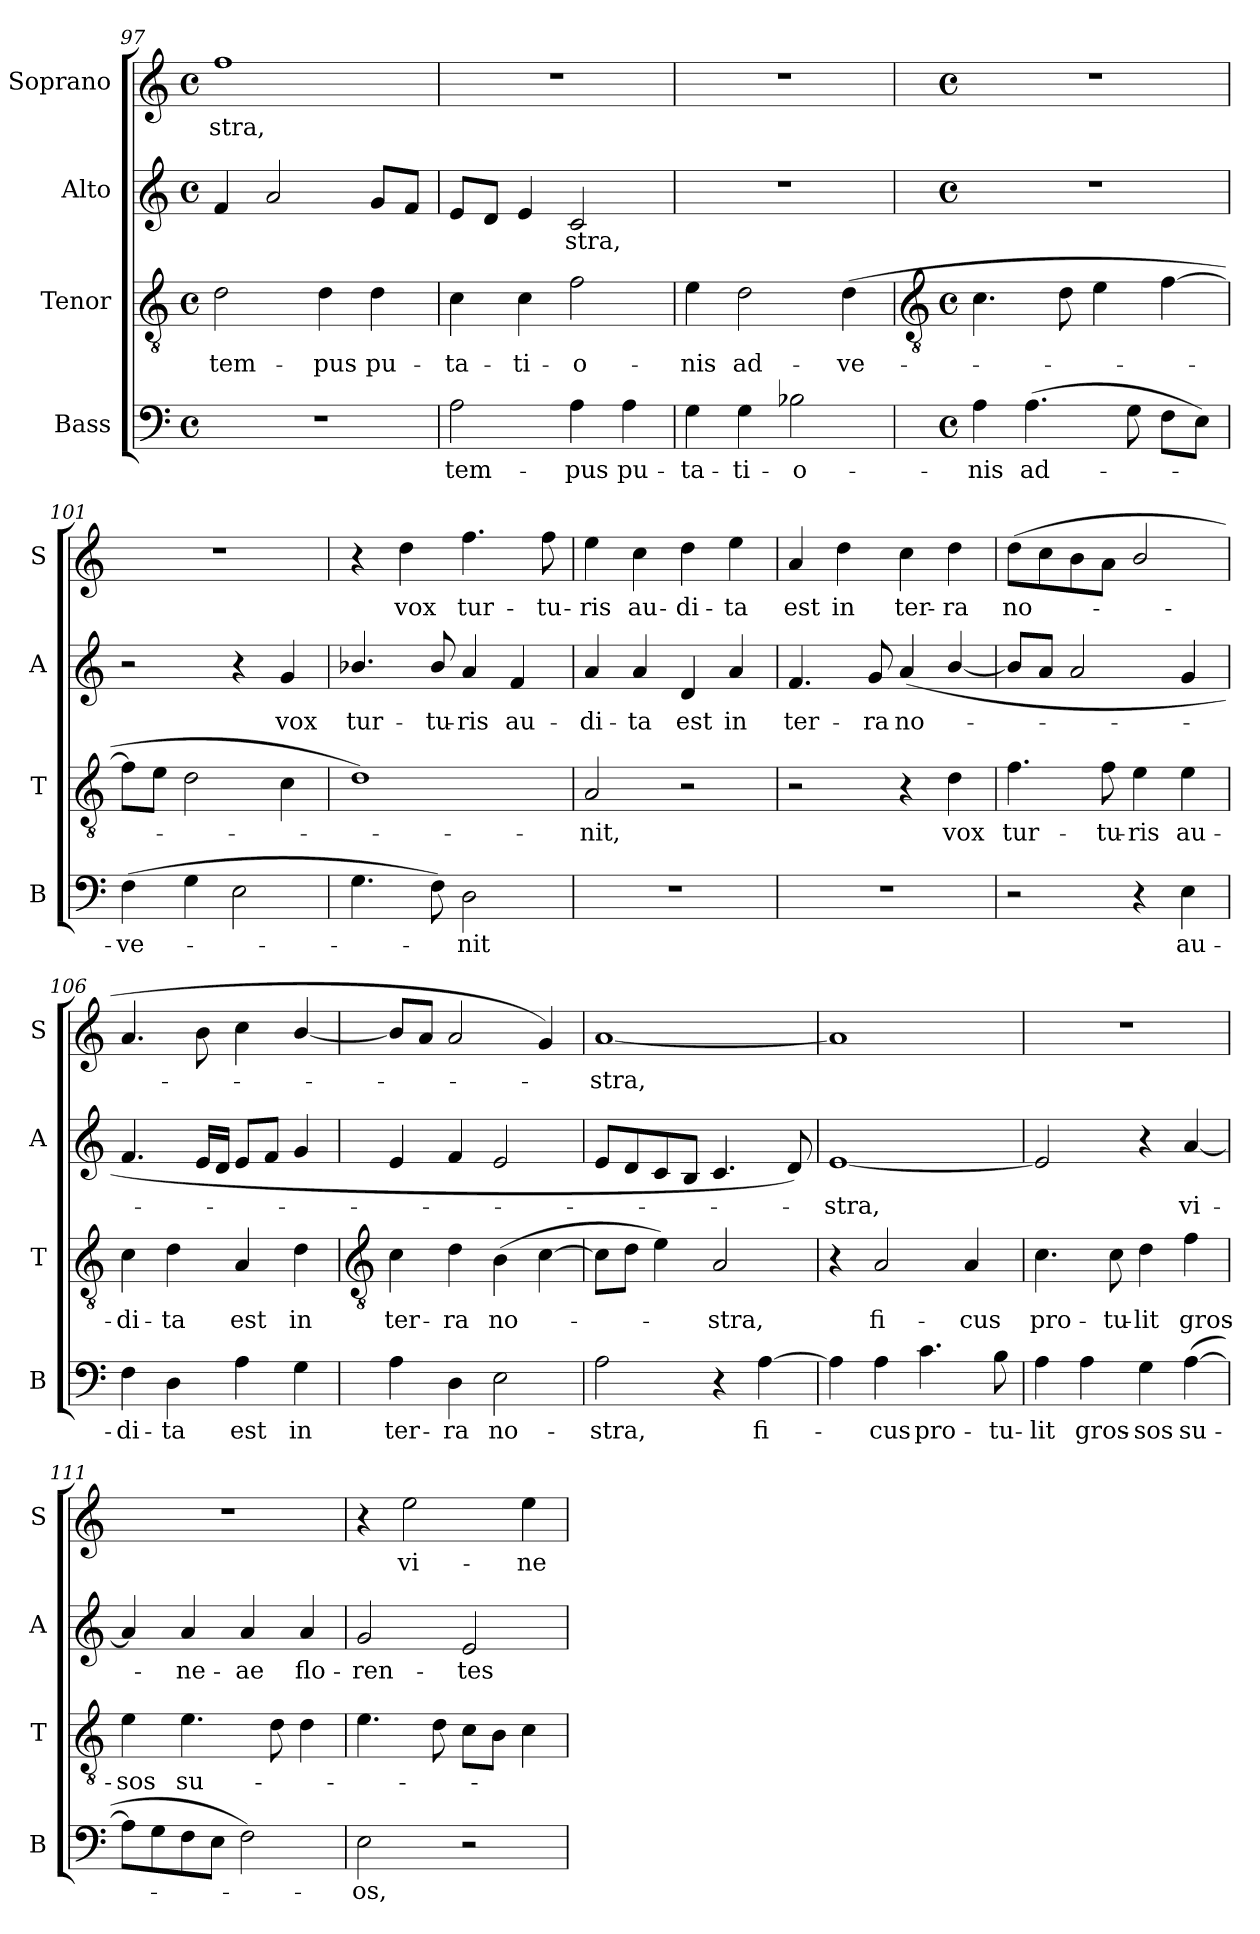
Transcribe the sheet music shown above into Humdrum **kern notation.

**kern	**text	**kern	**text	**kern	**text	**kern	**text
*part4	*part4	*part3	*part3	*part2	*part2	*part1	*part1
*staff4	*staff4	*staff3	*staff3	*staff2	*staff2	*staff1	*staff1
*I"Bass	*	*I"Tenor	*	*I"Alto	*	*I"Soprano	*
*I'B	*	*I'T	*	*I'A	*	*I'S	*
*clefF4	*	*clefGv2	*	*clefG2	*	*clefG2	*
*k[]	*	*k[]	*	*k[]	*	*k[]	*
*C:	*	*C:	*	*C:	*	*C:	*
*M4/4	*	*M4/4	*	*M4/4	*	*M4/4	*
*met(c)	*	*met(c)	*	*met(c)	*	*met(c)	*
=97	=97	=97	=97	=97	=97	=97	=97
!	!	!	!LO:LY:b	!	!	!	!LO:LY:b
1r	.	2d	tem-	4f	.	1ff	stra,
.	.	.	.	2a	.	.	.
!	!	!	!LO:LY:b	!	!	!	!
.	.	4d	-pus	.	.	.	.
!	!	!	!LO:LY:b	!	!	!	!
.	.	4d	pu-	8gL	.	.	.
.	.	.	.	8fJ	.	.	.
=98	=98	=98	=98	=98	=98	=98	=98
!	!LO:LY:b	!	!LO:LY:b	!	!	!	!
2A	tem-	4c	-ta-	8eL	.	1r	.
.	.	.	.	8dJ	.	.	.
!	!	!	!LO:LY:b	!	!	!	!
.	.	4c	-ti-	4e	.	.	.
!	!LO:LY:b	!	!LO:LY:b	!	!LO:LY:b	!	!
4A	-pus	2f	-o-	2c	stra,	.	.
!	!LO:LY:b	!	!	!	!	!	!
4A	pu-	.	.	.	.	.	.
=99	=99	=99	=99	=99	=99	=99	=99
!	!LO:LY:b	!	!LO:LY:b	!	!	!	!
4G	-ta-	4e	-nis	1r	.	1r	.
!	!LO:LY:b	!	!LO:LY:b	!	!	!	!
4G	-ti-	2d	ad-	.	.	.	.
!	!LO:LY:b	!	!	!	!	!	!
2B-X	-o-	.	.	.	.	.	.
!	!	!	!LO:LY:b	!	!	!	!
.	.	(>4d	-ve-	.	.	.	.
!!LO:LB:g=z
=100	=100	=100	=100	=100	=100	=100	=100
*	*	*clefGv2	*	*	*	*	*
*M4/4	*	*M4/4	*	*M4/4	*	*M4/4	*
*met(c)	*	*met(c)	*	*met(c)	*	*met(c)	*
!	!LO:LY:b	!	!	!	!	!	!
4A	-nis	4.c	.	1r	.	1r	.
!	!LO:LY:b	!	!	!	!	!	!
(>4.A	ad-	.	.	.	.	.	.
.	.	8d	.	.	.	.	.
.	.	4e	.	.	.	.	.
8G	.	.	.	.	.	.	.
8FL	.	[4f	.	.	.	.	.
8EJ)	.	.	.	.	.	.	.
=101	=101	=101	=101	=101	=101	=101	=101
!	!LO:LY:b	!	!	!	!	!	!
(>4F	ve-	8fL]	.	2r	.	1r	.
.	.	8eJ	.	.	.	.	.
4G	.	2d	.	.	.	.	.
2E	.	.	.	4r	.	.	.
!	!	!	!	!	!LO:LY:b	!	!
.	.	4c	.	4g	vox	.	.
=102	=102	=102	=102	=102	=102	=102	=102
!	!	!	!	!	!LO:LY:b	!	!
4.G	.	1d)	.	4.b-X/	tur-	4r	.
!	!	!	!	!	!	!	!LO:LY:b
.	.	.	.	.	.	4dd	vox
!	!	!	!	!	!LO:LY:b	!	!
8F)	.	.	.	8b-/	-tu-	.	.
!	!LO:LY:b	!	!	!	!LO:LY:b	!	!LO:LY:b
2D	nit	.	.	4a	-ris	4.ff	tur-
!	!	!	!	!	!LO:LY:b	!	!
.	.	.	.	4f	au-	.	.
!	!	!	!	!	!	!	!LO:LY:b
.	.	.	.	.	.	8ff	-tu-
=103	=103	=103	=103	=103	=103	=103	=103
!	!	!	!LO:LY:b	!	!LO:LY:b	!	!LO:LY:b
1r	.	2A	nit,	4a	-di-	4ee	-ris
!	!	!	!	!	!LO:LY:b	!	!LO:LY:b
.	.	.	.	4a	-ta	4cc	au-
!	!	!	!	!	!LO:LY:b	!	!LO:LY:b
.	.	2r	.	4d	est	4dd	-di-
!	!	!	!	!	!LO:LY:b	!	!LO:LY:b
.	.	.	.	4a	in	4ee	-ta
=104	=104	=104	=104	=104	=104	=104	=104
!	!	!	!	!	!LO:LY:b	!	!LO:LY:b
1r	.	2r	.	4.f	ter-	4a	est
!	!	!	!	!	!	!	!LO:LY:b
.	.	.	.	.	.	4dd	in
!	!	!	!	!	!LO:LY:b	!	!
.	.	.	.	8g	-ra	.	.
!	!	!	!	!	!LO:LY:b	!	!LO:LY:b
.	.	4r	.	(<4a	no-	4cc	ter-
!	!	!	!LO:LY:b	!	!	!	!LO:LY:b
.	.	4d	vox	[4b/	.	4dd	-ra
=105	=105	=105	=105	=105	=105	=105	=105
!	!	!	!LO:LY:b	!	!	!	!LO:LY:b
2r	.	4.f	tur-	8bL]	.	(<8ddL	no-
.	.	.	.	8aJ	.	8cc	.
.	.	.	.	2a	.	8b	.
!	!	!	!LO:LY:b	!	!	!	!
.	.	8f	-tu-	.	.	8aJ	.
!	!	!	!LO:LY:b	!	!	!	!
4r	.	4e	-ris	.	.	2b/	.
!	!LO:LY:b	!	!LO:LY:b	!	!	!	!
4E	au-	4e	au-	4g	.	.	.
=106	=106	=106	=106	=106	=106	=106	=106
!	!LO:LY:b	!	!LO:LY:b	!	!	!	!
4F	-di-	4c	-di-	4.f	.	4.a	.
!	!LO:LY:b	!	!LO:LY:b	!	!	!	!
4D	-ta	4d	-ta	.	.	.	.
.	.	.	.	16eLL	.	8b	.
.	.	.	.	16dJJ	.	.	.
!	!LO:LY:b	!	!LO:LY:b	!	!	!	!
4A	est	4A	est	8eL	.	4cc	.
.	.	.	.	8fJ	.	.	.
!	!LO:LY:b	!	!LO:LY:b	!	!	!	!
4G	in	4d	in	4g	.	[4b/	.
!!LO:LB:g=z
=107	=107	=107	=107	=107	=107	=107	=107
*	*	*clefGv2	*	*	*	*	*
!	!LO:LY:b	!	!LO:LY:b	!	!	!	!
4A	ter-	4c	ter-	4e	.	8bL]	.
.	.	.	.	.	.	8aJ	.
!	!LO:LY:b	!	!LO:LY:b	!	!	!	!
4D	-ra	4d	-ra	4f	.	2a	.
!	!LO:LY:b	!	!LO:LY:b	!	!	!	!
2E	no-	(>4B	no-	2e	.	.	.
.	.	[4c	.	.	.	4g)	.
=108	=108	=108	=108	=108	=108	=108	=108
!	!LO:LY:b	!	!	!	!	!	!LO:LY:b
2A	-stra,	8cL]	.	8eL	.	[1a	stra,
.	.	8dJ	.	8d	.	.	.
.	.	4e)	.	8c	.	.	.
.	.	.	.	8BJ	.	.	.
!	!	!	!LO:LY:b	!	!	!	!
4r	.	2A	stra,	4.c	.	.	.
!	!LO:LY:b	!	!	!	!	!	!
[4A	fi-	.	.	.	.	.	.
.	.	.	.	8d)	.	.	.
=109	=109	=109	=109	=109	=109	=109	=109
!	!	!	!	!	!LO:LY:b	!	!
4A]	.	4r	.	[1e	stra,	1a]	.
!	!LO:LY:b	!	!LO:LY:b	!	!	!	!
4A	cus	2A	fi-	.	.	.	.
!	!LO:LY:b	!	!	!	!	!	!
4.c	pro-	.	.	.	.	.	.
!	!	!	!LO:LY:b	!	!	!	!
.	.	4A	-cus	.	.	.	.
!	!LO:LY:b	!	!	!	!	!	!
8B	-tu-	.	.	.	.	.	.
=110	=110	=110	=110	=110	=110	=110	=110
!	!LO:LY:b	!	!LO:LY:b	!	!	!	!
4A	-lit	4.c	pro-	2e]	.	1r	.
!	!LO:LY:b	!	!	!	!	!	!
4A	gros-	.	.	.	.	.	.
!	!	!	!LO:LY:b	!	!	!	!
.	.	8c	-tu-	.	.	.	.
!	!LO:LY:b	!	!LO:LY:b	!	!	!	!
4G	-sos	4d	-lit	4r	.	.	.
!	!LO:LY:b	!	!LO:LY:b	!	!LO:LY:b	!	!
(>[4A	su-	4f	gros-	[4a	vi-	.	.
=111	=111	=111	=111	=111	=111	=111	=111
!	!	!	!LO:LY:b	!	!	!	!
8AL]	.	4e	-sos	4a]	.	1r	.
8G	.	.	.	.	.	.	.
!	!	!	!LO:LY:b	!	!LO:LY:b	!	!
8F	.	4.e	su-	4a	ne-	.	.
8EJ	.	.	.	.	.	.	.
!	!	!	!	!	!LO:LY:b	!	!
2F)	.	.	.	4a	-ae	.	.
.	.	8d	.	.	.	.	.
!	!	!	!	!	!LO:LY:b	!	!
.	.	4d	.	4a	flo-	.	.
=112	=112	=112	=112	=112	=112	=112	=112
!	!LO:LY:b	!	!	!	!LO:LY:b	!	!
2E	os,	4.e	.	2g	-ren-	4r	.
!	!	!	!	!	!	!	!LO:LY:b
.	.	.	.	.	.	2ee	vi-
.	.	8d	.	.	.	.	.
!	!	!	!	!	!LO:LY:b	!	!
2r	.	8cL	.	2e	-tes	.	.
.	.	8BJ	.	.	.	.	.
!	!	!	!	!	!	!	!LO:LY:b
.	.	4c	.	.	.	4ee	-ne-
=	=	=	=	=	=	=	=
*-	*-	*-	*-	*-	*-	*-	*-
